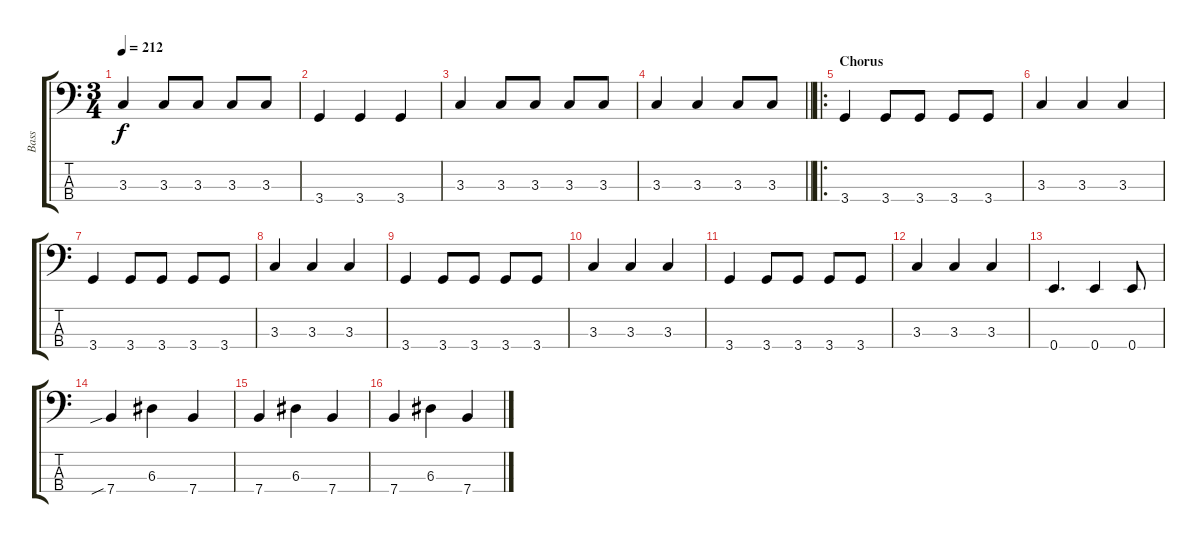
\track ("Bass" "Bass") {instrument electricbassfinger}
\staff {score tabs}
\tuning (G2 D2 A1 E1) {hide}
\ts (3 4)
\tempo 212
\clef f4
\ks c
3.3.4{dy f} 3.3.8 3.3.8 3.3.8 3.3.8 |
3.4.4 3.4.4 3.4.4 |
3.3.4 3.3.8 3.3.8 3.3.8 3.3.8 |
\barLineRight lightlight
3.3.4 3.3.4 3.3.8 3.3.8 |
\ro
\section ("" "Chorus")
3.4.4 3.4.8 3.4.8 3.4.8 3.4.8 |
3.3.4 3.3.4 3.3.4 |
3.4.4 3.4.8 3.4.8 3.4.8 3.4.8 |
3.3.4 3.3.4 3.3.4 |
3.4.4 3.4.8 3.4.8 3.4.8 3.4.8 |
3.3.4 3.3.4 3.3.4 |
3.4.4 3.4.8 3.4.8 3.4.8 3.4.8 |
3.3.4 3.3.4 3.3.4 |
0.4.4{d} 0.4.4 0.4.8 |
7.4{sib}.4 6.3.4 7.4.4 |
7.4.4 6.3.4 7.4.4 |
7.4.4 6.3.4 7.4.4
